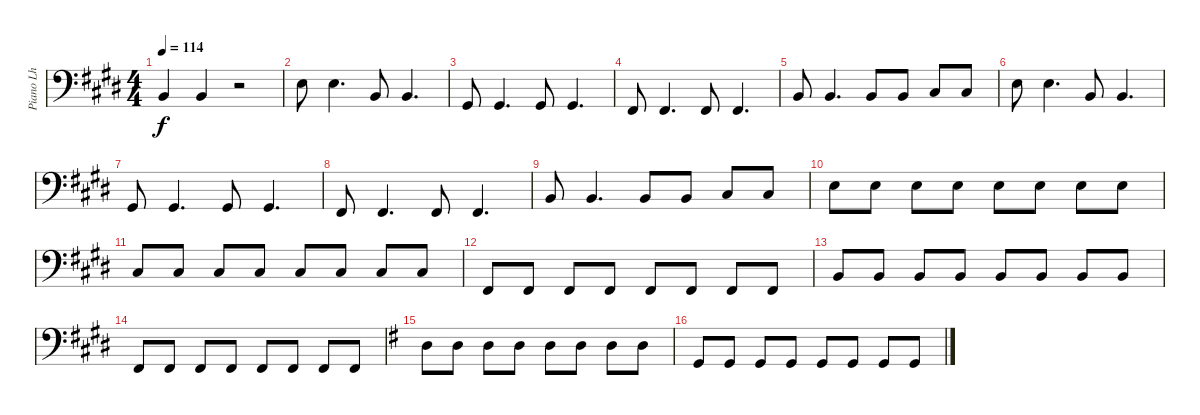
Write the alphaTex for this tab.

\track ("Piano Lh" "Piano Lh") {instrument brightacousticpiano}
\staff {score}
\tuning (G2 D2 A1 E1 B0) {hide}
\ts (4 4)
\tempo 114
\clef f4
\ks e
4.1.4{dy f} 4.1.4 r.2 |
9.1.8 9.1.4{d} 4.1.8 4.1.4{d} |
1.1.8 1.1.4{d} 1.1.8 1.1.4{d} |
4.2.8 4.2.4{d} 4.2.8 4.2.4{d} |
4.1.8 4.1.4{d} 4.1.8 4.1.8 6.1.8 6.1.8 |
9.1.8 9.1.4{d} 4.1.8 4.1.4{d} |
1.1.8 1.1.4{d} 1.1.8 1.1.4{d} |
4.2.8 4.2.4{d} 4.2.8 4.2.4{d} |
4.1.8 4.1.4{d} 4.1.8 4.1.8 6.1.8 6.1.8 |
9.1.8 9.1.8 9.1.8 9.1.8 9.1.8 9.1.8 9.1.8 9.1.8 |
6.1.8 6.1.8 6.1.8 6.1.8 6.1.8 6.1.8 6.1.8 6.1.8 |
4.2.8 4.2.8 4.2.8 4.2.8 4.2.8 4.2.8 4.2.8 4.2.8 |
4.1.8 4.1.8 4.1.8 4.1.8 4.1.8 4.1.8 4.1.8 4.1.8 |
4.2.8 4.2.8 4.2.8 4.2.8 4.2.8 4.2.8 4.2.8 4.2.8 |
\ks g
7.1.8 7.1.8 7.1.8 7.1.8 7.1.8 7.1.8 7.1.8 7.1.8 |
0.1.8 0.1.8 0.1.8 0.1.8 0.1.8 0.1.8 0.1.8 0.1.8
